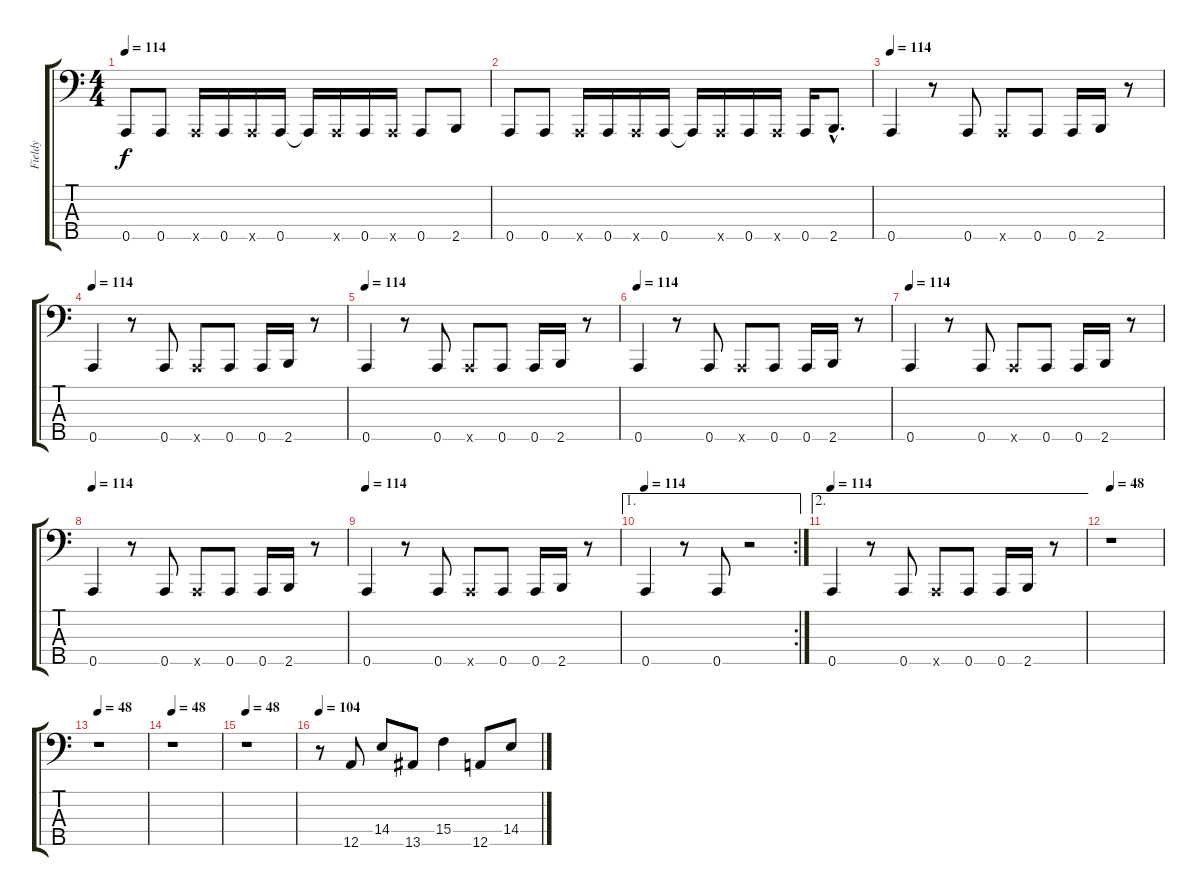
\track ("Fieldy" "Fieldy") {instrument slapbass1}
\staff {score tabs}
\tuning (F2 C2 G1 D1 A0) {hide}
\ts (4 4)
\tempo 114
\clef f4
\ks c
0.5.8{dy f} 0.5.8 0.5{x}.16 0.5.16 0.5{x}.16 0.5.16 0.5{t}.16 0.5{x}.16 0.5.16 0.5{x}.16 0.5.8 2.5.8 |
0.5.8 0.5.8 0.5{x}.16 0.5.16 0.5{x}.16 0.5.16 0.5{t}.16 0.5{x}.16 0.5.16 0.5{x}.16 0.5.16 2.5{hac}.8{d} |
\tempo 114
0.5.4{volume 14} r.8 0.5.8 0.5{x}.8 0.5.8 0.5.16 2.5.16 r.8 |
\tempo 114
0.5.4 r.8 0.5.8 0.5{x}.8 0.5.8 0.5.16 2.5.16 r.8 |
\tempo 114
0.5.4 r.8 0.5.8 0.5{x}.8 0.5.8 0.5.16 2.5.16 r.8 |
\tempo 114
0.5.4 r.8 0.5.8 0.5{x}.8 0.5.8 0.5.16 2.5.16 r.8 |
\tempo 114
0.5.4 r.8 0.5.8 0.5{x}.8 0.5.8 0.5.16 2.5.16 r.8 |
\tempo 114
0.5.4 r.8 0.5.8 0.5{x}.8 0.5.8 0.5.16 2.5.16 r.8 |
\tempo 114
0.5.4 r.8 0.5.8 0.5{x}.8 0.5.8 0.5.16 2.5.16 r.8 |
\ae 1
\rc 2
\tempo 114
0.5.4 r.8 0.5.8 r.2 |
\ae 2
\tempo 114
0.5.4 r.8 0.5.8 0.5{x}.8 0.5.8 0.5.16 2.5.16 r.8 |
\tempo 48
r.1 |
\tempo 48
r.1 |
\tempo 48
r.1 |
\tempo 48
r.1 |
\tempo 104
r.8{instrument synthbass2} 12.5.8 14.4.8 13.5.8 15.4.4 12.5.8 14.4.8
